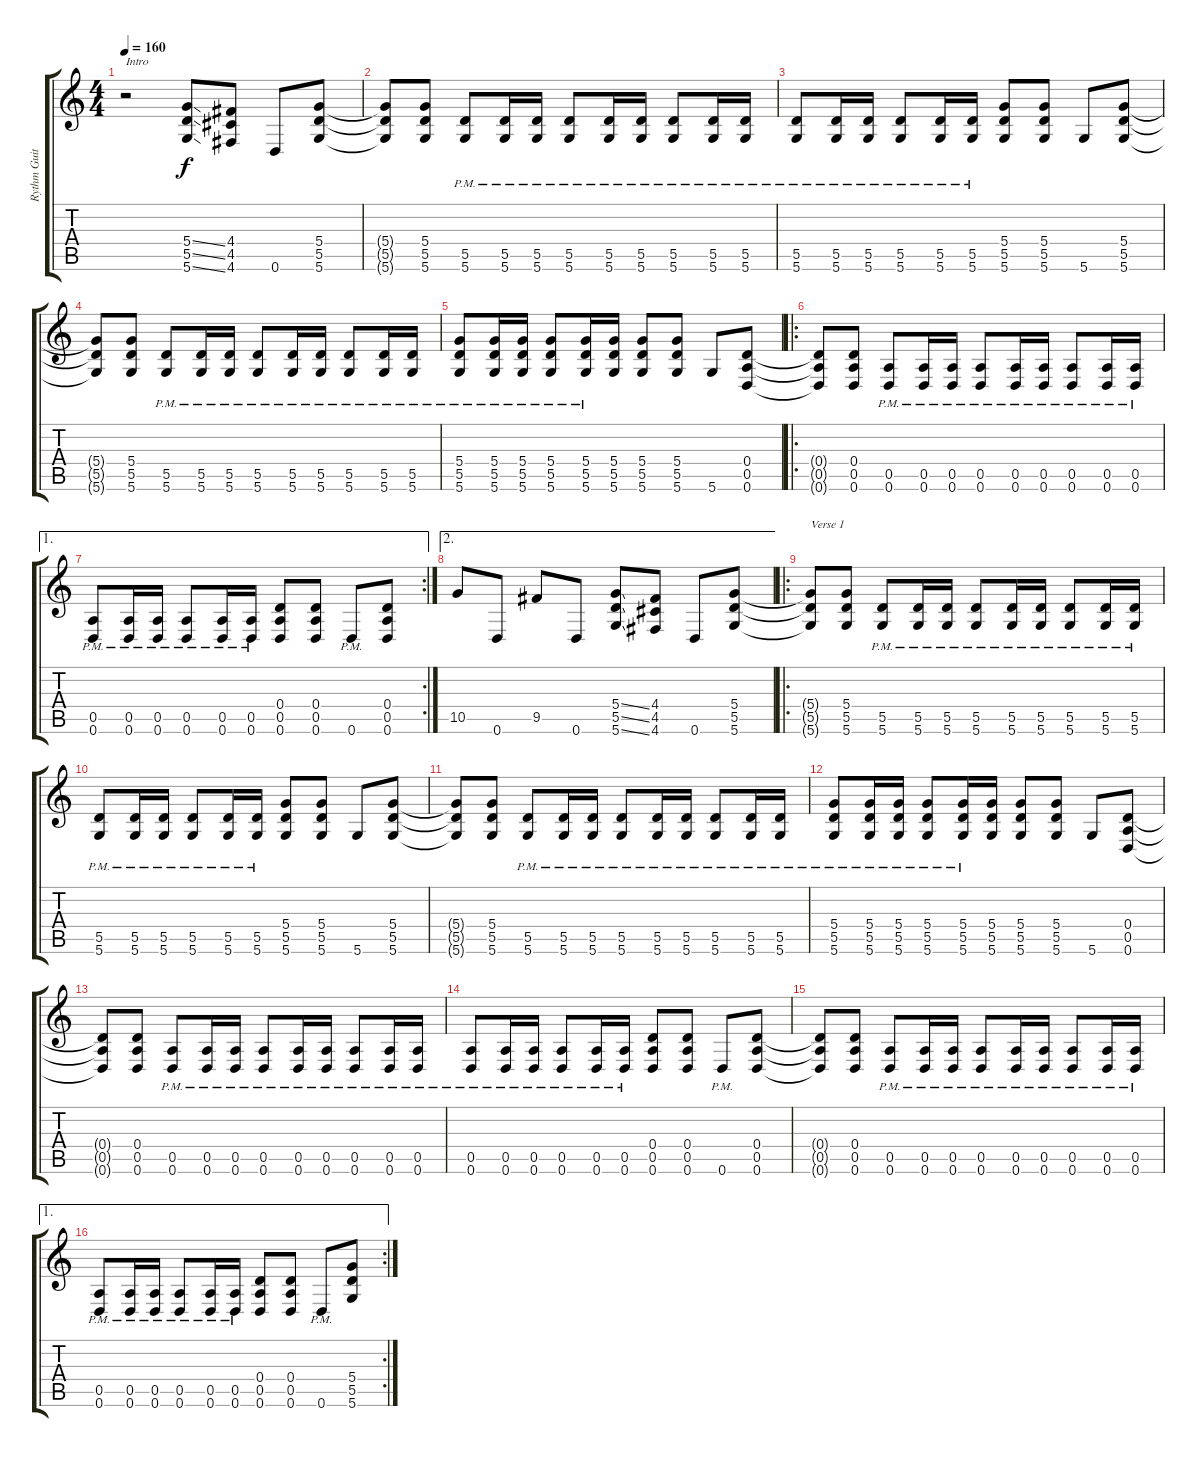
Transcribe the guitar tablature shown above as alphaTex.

\track ("Rythm Guitar" "Rythm Guit") {instrument overdrivenguitar}
\staff {score tabs}
\tuning (E4 B3 G3 D3 A2 D2) {hide}
\ts (4 4)
\tempo 160
\clef g2
\ks c
r.2{txt "Intro" dy f instrument overdrivenguitar} (5.4{ss} 5.5{ss} 5.6{ss}).8 (4.4 4.5 4.6).8 0.6.8 (5.4 5.5 5.6).8 |
(5.4{t} 5.5{t} 5.6{t}).8 (5.4 5.5 5.6).8 (5.5{pm} 5.6).8 (5.5{pm} 5.6).16 (5.5{pm} 5.6).16 (5.5{pm} 5.6).8 (5.5{pm} 5.6).16 (5.5{pm} 5.6).16 (5.5{pm} 5.6).8 (5.5{pm} 5.6).16 (5.5{pm} 5.6).16 |
(5.5{pm} 5.6).8 (5.5{pm} 5.6).16 (5.5{pm} 5.6).16 (5.5{pm} 5.6).8 (5.5{pm} 5.6).16 (5.5{pm} 5.6).16 (5.4 5.5 5.6).8 (5.4 5.5 5.6).8 5.6.8 (5.4 5.5 5.6).8 |
(5.4{t} 5.5{t} 5.6{t}).8 (5.4 5.5 5.6).8 (5.5{pm} 5.6).8 (5.5{pm} 5.6).16 (5.5{pm} 5.6).16 (5.5{pm} 5.6).8 (5.5{pm} 5.6).16 (5.5{pm} 5.6).16 (5.5{pm} 5.6).8 (5.5{pm} 5.6).16 (5.5{pm} 5.6).16 |
(5.4 5.5{pm} 5.6).8 (5.4 5.5{pm} 5.6).16 (5.4 5.5{pm} 5.6).16 (5.4 5.5{pm} 5.6).8 (5.4 5.5{pm} 5.6).16 (5.4 5.5 5.6).16 (5.4 5.5 5.6).8 (5.4 5.5 5.6).8 5.6.8 (0.4 0.5 0.6).8 |
\ro
(0.4{t} 0.5{t} 0.6{t}).8 (0.4 0.5 0.6).8 (0.5 0.6{pm}).8 (0.5 0.6{pm}).16 (0.5 0.6{pm}).16 (0.5 0.6{pm}).8 (0.5 0.6{pm}).16 (0.5 0.6{pm}).16 (0.5 0.6{pm}).8 (0.5 0.6{pm}).16 (0.5 0.6{pm}).16 |
\ae 1
\rc 2
(0.5 0.6{pm}).8 (0.5 0.6{pm}).16 (0.5 0.6{pm}).16 (0.5 0.6{pm}).8 (0.5 0.6{pm}).16 (0.5 0.6{pm}).16 (0.4 0.5 0.6).8 (0.4 0.5 0.6).8 0.6{pm}.8 (0.4 0.5 0.6).8 |
\ae 2
10.5.8 0.6.8 9.5.8 0.6.8 (5.4{ss} 5.5{ss} 5.6{ss}).8 (4.4 4.5 4.6).8 0.6.8 (5.4 5.5 5.6).8 |
\ro
(5.4{t} 5.5{t} 5.6{t}).8{txt "Verse 1"} (5.4 5.5 5.6).8 (5.5{pm} 5.6).8 (5.5{pm} 5.6).16 (5.5{pm} 5.6).16 (5.5{pm} 5.6).8 (5.5{pm} 5.6).16 (5.5{pm} 5.6).16 (5.5{pm} 5.6).8 (5.5{pm} 5.6).16 (5.5{pm} 5.6).16 |
(5.5{pm} 5.6).8 (5.5{pm} 5.6).16 (5.5{pm} 5.6).16 (5.5{pm} 5.6).8 (5.5{pm} 5.6).16 (5.5{pm} 5.6).16 (5.4 5.5 5.6).8 (5.4 5.5 5.6).8 5.6.8 (5.4 5.5 5.6).8 |
(5.4{t} 5.5{t} 5.6{t}).8 (5.4 5.5 5.6).8 (5.5{pm} 5.6).8 (5.5{pm} 5.6).16 (5.5{pm} 5.6).16 (5.5{pm} 5.6).8 (5.5{pm} 5.6).16 (5.5{pm} 5.6).16 (5.5{pm} 5.6).8 (5.5{pm} 5.6).16 (5.5{pm} 5.6).16 |
(5.4 5.5{pm} 5.6).8 (5.4 5.5{pm} 5.6).16 (5.4 5.5{pm} 5.6).16 (5.4 5.5{pm} 5.6).8 (5.4 5.5{pm} 5.6).16 (5.4 5.5 5.6).16 (5.4 5.5 5.6).8 (5.4 5.5 5.6).8 5.6.8 (0.4 0.5 0.6).8 |
(0.4{t} 0.5{t} 0.6{t}).8 (0.4 0.5 0.6).8 (0.5 0.6{pm}).8 (0.5 0.6{pm}).16 (0.5 0.6{pm}).16 (0.5 0.6{pm}).8 (0.5 0.6{pm}).16 (0.5 0.6{pm}).16 (0.5 0.6{pm}).8 (0.5 0.6{pm}).16 (0.5 0.6{pm}).16 |
(0.5 0.6{pm}).8 (0.5 0.6{pm}).16 (0.5 0.6{pm}).16 (0.5 0.6{pm}).8 (0.5 0.6{pm}).16 (0.5 0.6{pm}).16 (0.4 0.5 0.6).8 (0.4 0.5 0.6).8 0.6{pm}.8 (0.4 0.5 0.6).8 |
(0.4{t} 0.5{t} 0.6{t}).8 (0.4 0.5 0.6).8 (0.5 0.6{pm}).8 (0.5 0.6{pm}).16 (0.5 0.6{pm}).16 (0.5 0.6{pm}).8 (0.5 0.6{pm}).16 (0.5 0.6{pm}).16 (0.5 0.6{pm}).8 (0.5 0.6{pm}).16 (0.5 0.6{pm}).16 |
\ae 1
\rc 2
(0.5 0.6{pm}).8 (0.5 0.6{pm}).16 (0.5 0.6{pm}).16 (0.5 0.6{pm}).8 (0.5 0.6{pm}).16 (0.5 0.6{pm}).16 (0.4 0.5 0.6).8 (0.4 0.5 0.6).8 0.6{pm}.8 (5.4 5.5 5.6).8
